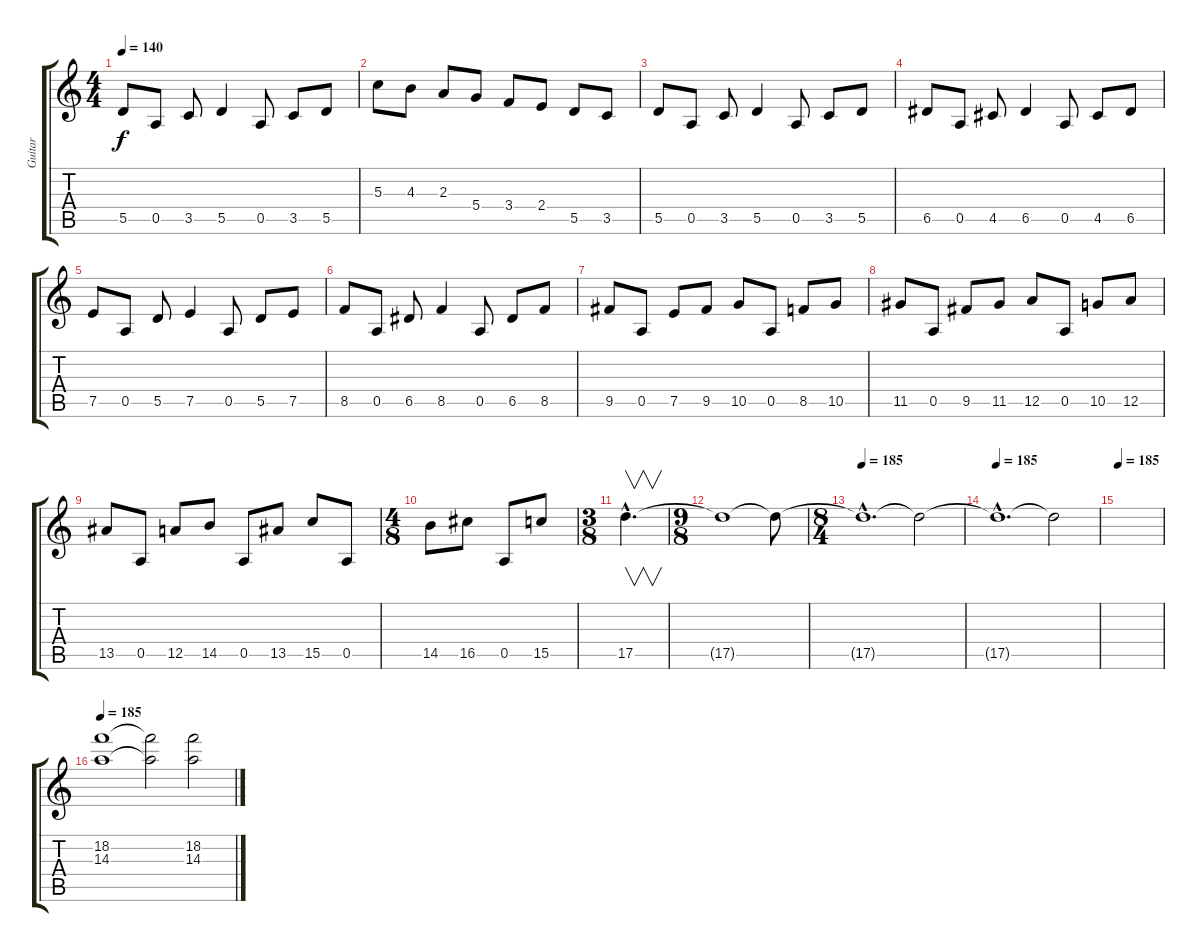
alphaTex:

\track ("Guitar" "Guitar") {instrument overdrivenguitar}
\staff {score tabs}
\tuning (E4 B3 G3 D3 A2 E2) {hide}
\ts (4 4)
\tempo 140
\clef g2
\ks c
5.5.8{dy f} 0.5.8 3.5.8 5.5.4 0.5.8 3.5.8 5.5.8 |
5.3.8 4.3.8 2.3.8 5.4.8 3.4.8 2.4.8 5.5.8 3.5.8 |
5.5.8 0.5.8 3.5.8 5.5.4 0.5.8 3.5.8 5.5.8 |
6.5.8 0.5.8 4.5.8 6.5.4 0.5.8 4.5.8 6.5.8 |
7.5.8 0.5.8 5.5.8 7.5.4 0.5.8 5.5.8 7.5.8 |
8.5.8 0.5.8 6.5.8 8.5.4 0.5.8 6.5.8 8.5.8 |
9.5.8 0.5.8 7.5.8 9.5.8 10.5.8 0.5.8 8.5.8 10.5.8 |
11.5.8 0.5.8 9.5.8 11.5.8 12.5.8 0.5.8 10.5.8 12.5.8 |
13.5.8 0.5.8 12.5.8 14.5.8 0.5.8 13.5.8 15.5.8 0.5.8 |
\ts (4 8)
14.5.8 16.5.8 0.5.8 15.5.8 |
\ts (3 8)
17.5{hac}.4{v d} |
\ts (9 8)
17.5{t}.1 17.5{t}.8 |
\ts (8 4)
\tempo 185
17.5{hac t}.1{d} 17.5{t}.2 |
\tempo 185
17.5{hac t}.1{d} 17.5{t}.2 |
\tempo 185
|
\tempo 185
(18.2 14.3).1 (18.2{t} 14.3{t}).2 (18.2{ss} 14.3{ss}).2
